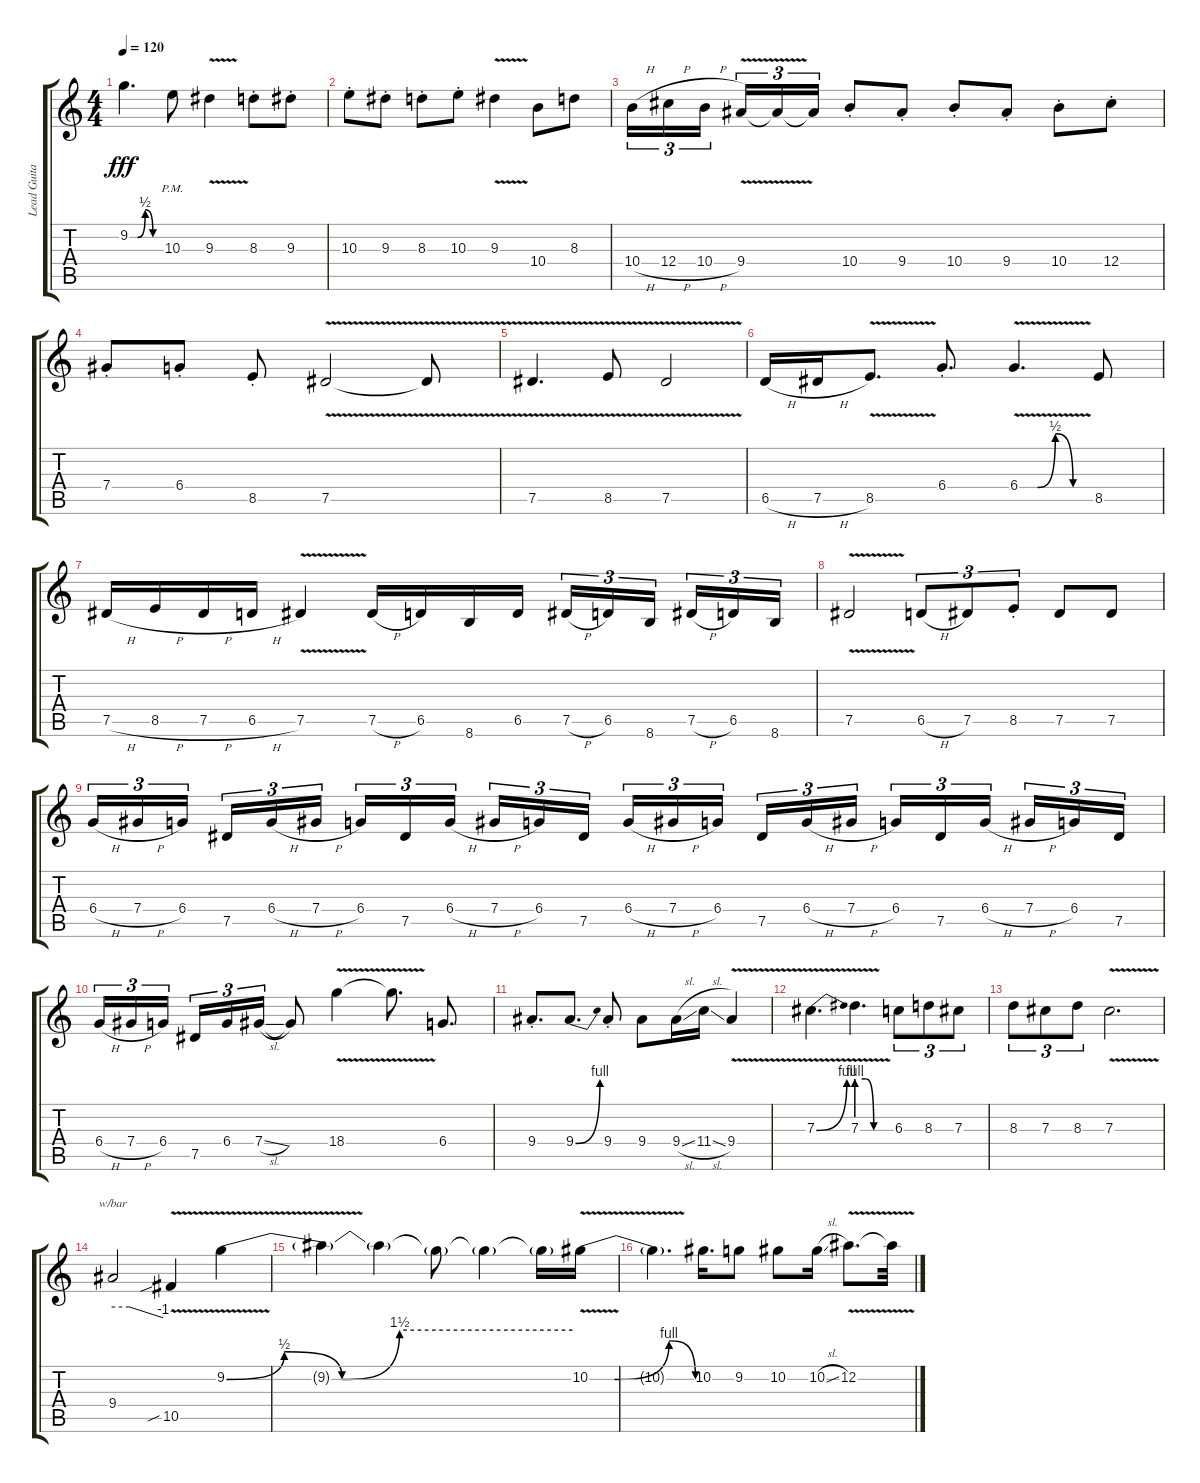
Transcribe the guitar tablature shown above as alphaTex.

\track ("Lead Guitar" "Lead Guita") {instrument overdrivenguitar}
\staff {score tabs}
\tuning (Eb4 Bb3 Gb3 Db3 Ab2 Eb2) {hide}
\ts (4 4)
\tempo 120
\clef g2
\ks c
9.2{be (custom 0 0 15 0 30 2 45 0 60 0)}.4{d dy fff} 10.3{pm}.8 9.3{v}.4 8.3{st}.8 9.3{st}.8 |
10.3{st}.8 9.3{st}.8 8.3{st}.8 10.3{st}.8 9.3{v}.4 10.4.8 8.3.8 |
10.4{h}.16{tu (3 2)} 12.4{h}.16{tu (3 2)} 10.4{h}.16{tu (3 2) beam splitsecondary} 9.4{v}.16{tu (3 2)} 9.4{t}.16{tu (3 2)} 9.4{t}.16{tu (3 2)} 10.4{st}.8 9.4{st}.8 10.4{st}.8 9.4{st}.8 10.4{st}.8 12.4{st}.8 |
7.4{st}.8 6.4{st}.8 8.5{st}.8 7.5{v}.2 7.5{t}.8 |
7.5{v}.4{d} 8.5{v}.8 7.5{v}.2 |
6.5{h}.16 7.5{h}.16 8.5{v}.8{d} 6.4{st}.8{d} 6.4{be (custom 0 0 15 0 30 2 45 0 60 0) v}.4{d} 8.5.8 |
7.5{h}.16 8.5{h}.16 7.5{h}.16 6.5{h}.16 7.5{v}.4 7.5{h}.16 6.5.16 8.6.16 6.5.16 7.5{h}.16{tu (3 2)} 6.5.16{tu (3 2)} 8.6.16{tu (3 2) beam splitsecondary} 7.5{h}.16{tu (3 2)} 6.5.16{tu (3 2)} 8.6.16{tu (3 2)} |
7.5{v}.2 6.5{h}.8{tu (3 2)} 7.5.8{tu (3 2)} 8.5{st}.8{tu (3 2)} 7.5.8 7.5.8 |
6.4{h}.16{tu (3 2)} 7.4{h}.16{tu (3 2)} 6.4.16{tu (3 2) beam splitsecondary} 7.5.16{tu (3 2)} 6.4{h}.16{tu (3 2)} 7.4{h}.16{tu (3 2)} 6.4.16{tu (3 2)} 7.5.16{tu (3 2)} 6.4{h}.16{tu (3 2) beam splitsecondary} 7.4{h}.16{tu (3 2)} 6.4.16{tu (3 2)} 7.5.16{tu (3 2)} 6.4{h}.16{tu (3 2)} 7.4{h}.16{tu (3 2)} 6.4.16{tu (3 2) beam splitsecondary} 7.5.16{tu (3 2)} 6.4{h}.16{tu (3 2)} 7.4{h}.16{tu (3 2)} 6.4.16{tu (3 2)} 7.5.16{tu (3 2)} 6.4{h}.16{tu (3 2) beam splitsecondary} 7.4{h}.16{tu (3 2)} 6.4.16{tu (3 2)} 7.5.16{tu (3 2)} |
6.4{h}.16{tu (3 2)} 7.4{h}.16{tu (3 2)} 6.4.16{tu (3 2) beam splitsecondary} 7.5.16{tu (3 2)} 6.4.16{tu (3 2)} 7.4{sl}.16{tu (3 2)} 7.4{t}.8 18.4{v}.4 18.4{t}.8{d} 6.4.8{d} |
9.4{st}.8{d} 9.4{be (bend 0 0 60 4)}.8{d} 9.4{st}.8 9.4.8 9.4{sl}.16 11.4{sl}.16 9.4{v}.4 |
7.3{be (bend 0 0 60 4) v}.4{d} 7.3{be (custom 0 4 15 4 30 0 60 0) v}.4{d} 6.3.8{tu (3 2)} 8.3.8{tu (3 2)} 7.3.8{tu (3 2)} |
8.3.8{tu (3 2)} 7.3.8{tu (3 2)} 8.3.8{tu (3 2)} 7.3{v}.2{d} |
9.4.2{tbe (custom default 0 0 20 0 60 -4)} 10.5{v sib}.4 9.2{be (custom 0 0 10 2 20 0 30 6 50 6 60 6) v}.4 |
9.2{t}.4 9.2{t}.4 9.2{t}.8 9.2{t}.4 9.2{t}.16 10.2{be (custom 0 0 14 0 45 4 60 0) v}.16 |
10.2{t}.4{d} 10.2.16{d} 9.2.8 10.2.8 10.2{sl}.16 12.2{v}.8{d} 12.2{t}.32
